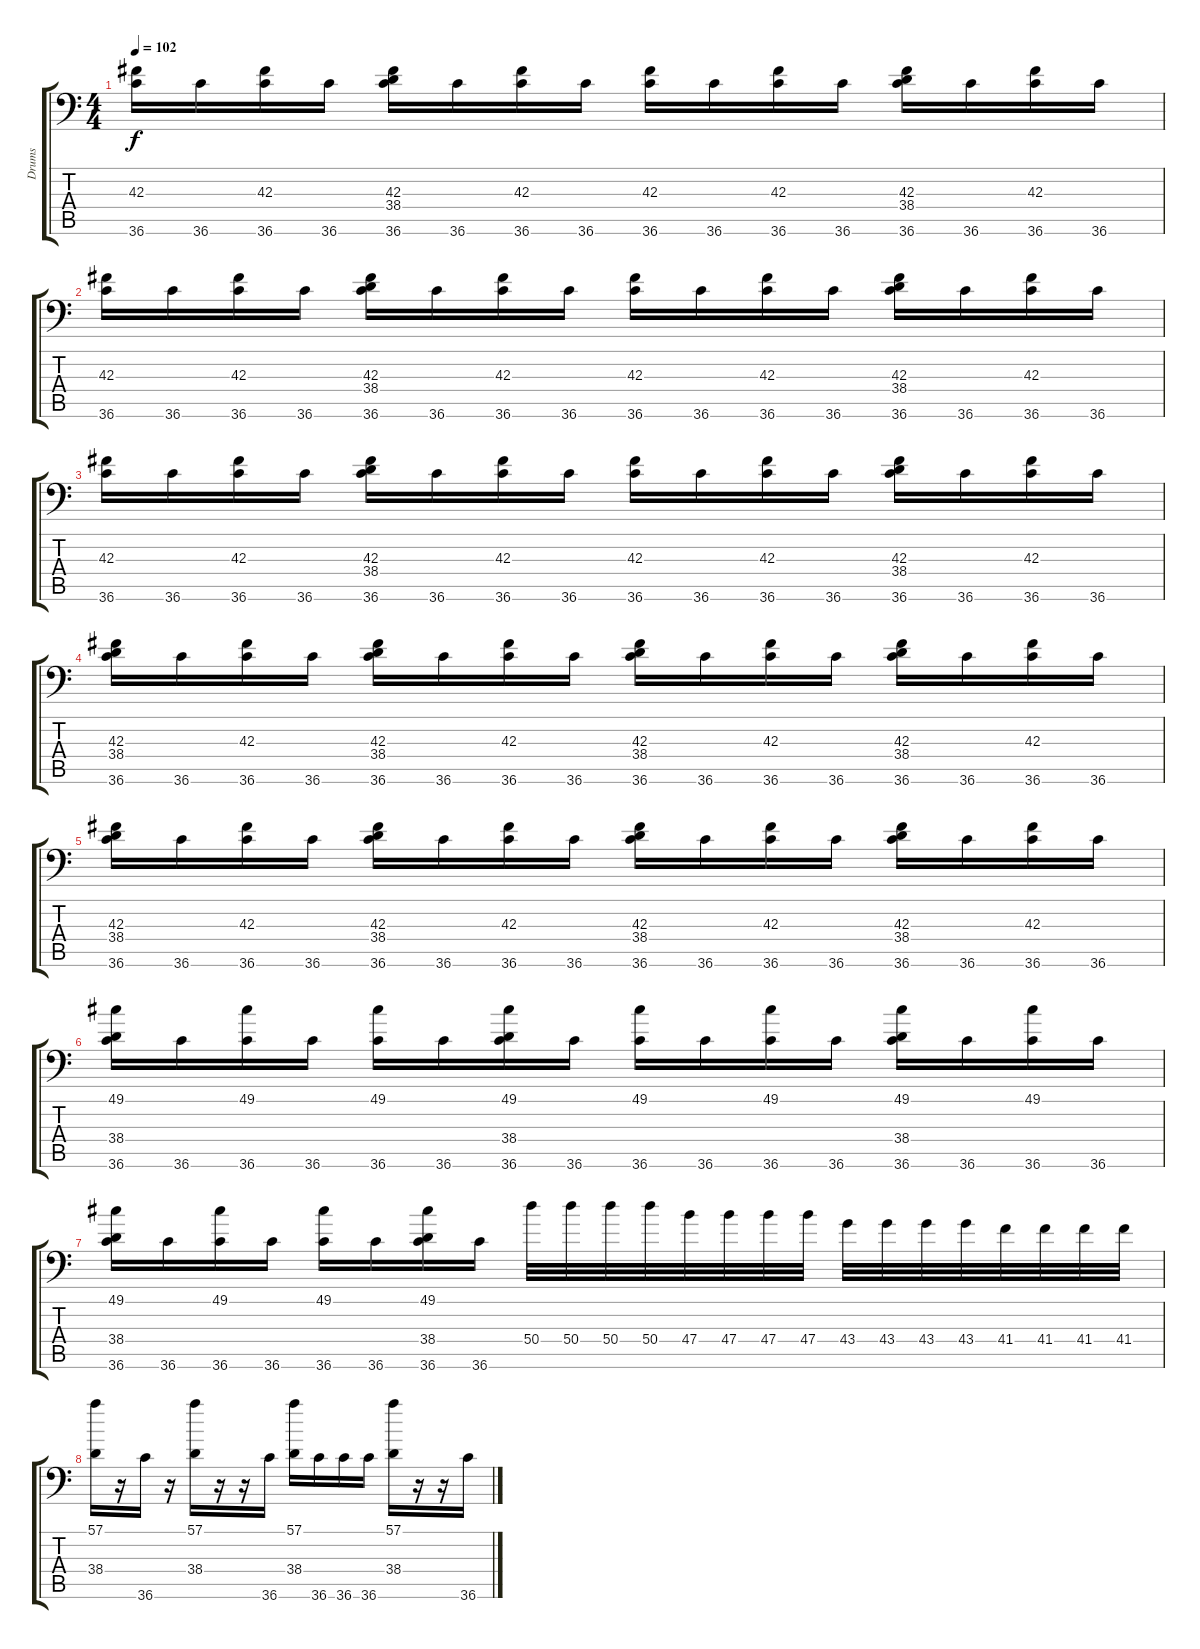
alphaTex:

\track ("Drums" "Drums") {instrument acousticgrandpiano}
\staff {score tabs}
\tuning (C-1 C-1 C-1 C-1 C-1 C-1) {hide}
\ts (4 4)
\tempo 102
\clef f4
\ks c
(42.3 36.6).16{dy f} 36.6.16 (42.3 36.6).16 36.6.16 (42.3 38.4 36.6).16 36.6.16 (42.3 36.6).16 36.6.16 (42.3 36.6).16 36.6.16 (42.3 36.6).16 36.6.16 (42.3 38.4 36.6).16 36.6.16 (42.3 36.6).16 36.6.16 |
(42.3 36.6).16 36.6.16 (42.3 36.6).16 36.6.16 (42.3 38.4 36.6).16 36.6.16 (42.3 36.6).16 36.6.16 (42.3 36.6).16 36.6.16 (42.3 36.6).16 36.6.16 (42.3 38.4 36.6).16 36.6.16 (42.3 36.6).16 36.6.16 |
(42.3 36.6).16 36.6.16 (42.3 36.6).16 36.6.16 (42.3 38.4 36.6).16 36.6.16 (42.3 36.6).16 36.6.16 (42.3 36.6).16 36.6.16 (42.3 36.6).16 36.6.16 (42.3 38.4 36.6).16 36.6.16 (42.3 36.6).16 36.6.16 |
(42.3 38.4 36.6).16 36.6.16 (42.3 36.6).16 36.6.16 (42.3 38.4 36.6).16 36.6.16 (42.3 36.6).16 36.6.16 (42.3 38.4 36.6).16 36.6.16 (42.3 36.6).16 36.6.16 (42.3 38.4 36.6).16 36.6.16 (42.3 36.6).16 36.6.16 |
(42.3 38.4 36.6).16 36.6.16 (42.3 36.6).16 36.6.16 (42.3 38.4 36.6).16 36.6.16 (42.3 36.6).16 36.6.16 (42.3 38.4 36.6).16 36.6.16 (42.3 36.6).16 36.6.16 (42.3 38.4 36.6).16 36.6.16 (42.3 36.6).16 36.6.16 |
(49.1 38.4 36.6).16 36.6.16 (49.1 36.6).16 36.6.16 (49.1 36.6).16 36.6.16 (49.1 38.4 36.6).16 36.6.16 (49.1 36.6).16 36.6.16 (49.1 36.6).16 36.6.16 (49.1 38.4 36.6).16 36.6.16 (49.1 36.6).16 36.6.16 |
(49.1 38.4 36.6).16 36.6.16 (49.1 36.6).16 36.6.16 (49.1 36.6).16 36.6.16 (49.1 38.4 36.6).16 36.6.16 50.4.32 50.4.32 50.4.32 50.4.32 47.4.32 47.4.32 47.4.32 47.4.32 43.4.32 43.4.32 43.4.32 43.4.32 41.4.32 41.4.32 41.4.32 41.4.32 |
(57.1 38.4).16 r.16 36.6.16 r.16 (57.1 38.4).16 r.16 r.16 36.6.16 (57.1 38.4).16 36.6.16 36.6.16 36.6.16 (57.1 38.4).16 r.16 r.16 36.6.16
